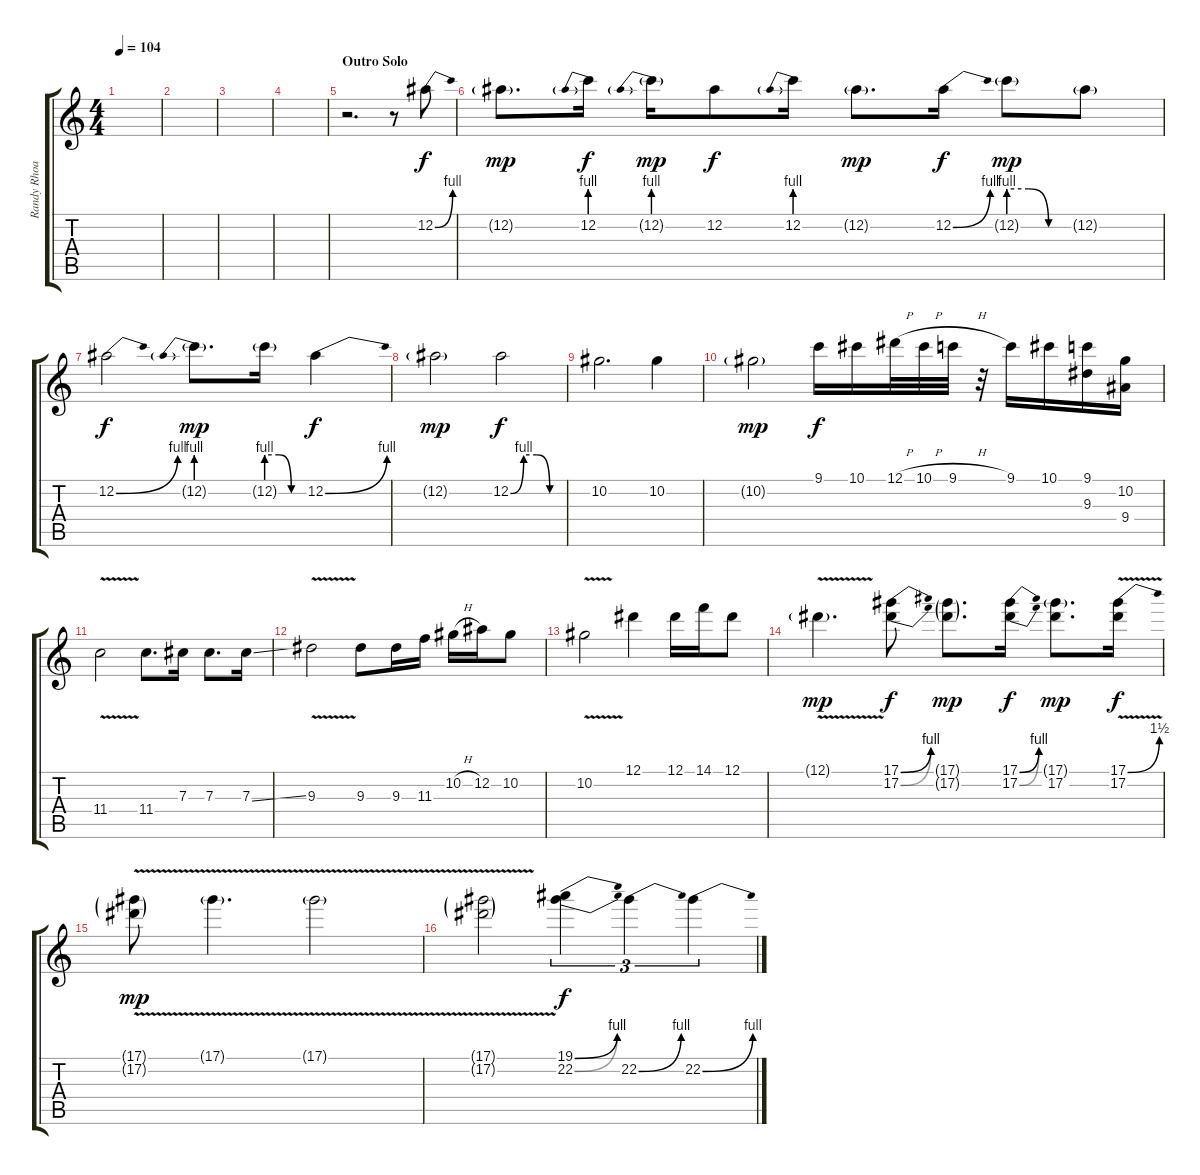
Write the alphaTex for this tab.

\track ("Randy Rhoads (Lead)" "Randy Rhoa") {instrument overdrivenguitar}
\staff {score tabs}
\tuning (Eb4 Bb3 Gb3 Db3 Ab2 Eb2) {hide}
\ts (4 4)
\tempo 104
\clef g2
\ks c
|
|
|
|
\section ("" "Outro Solo")
r.2{d} r.8 12.2{be (bend 0 0 60 4)}.8 |
12.2{g}.8{d dy mp} 12.2{be (prebend 0 4 60 4)}.16{dy f} 12.2{be (prebend 0 4 60 4) g}.16{dy mp} 12.2.8{dy f} 12.2{be (prebend 0 4 60 4)}.16 12.2{g}.8{d dy mp} 12.2{be (bend 0 0 60 4)}.16{dy f} 12.2{be (custom 0 4 20 4 40 0 60 0) g}.8{dy mp} 12.2{g}.8 |
12.2{be (bend 0 0 60 4)}.2{dy f} 12.2{be (prebend 0 4 60 4) g}.8{d dy mp} 12.2{be (custom 0 4 20 4 40 0 60 0) g}.16 12.2{be (bend 0 0 60 4)}.4{dy f} |
12.2{g}.2{dy mp} 12.2{be (custom 0 0 15 4 30 4 45 0 60 0)}.2{dy f} |
10.2.2{d} 10.2.4 |
10.2{g}.2{dy mp} 9.1.16{dy f} 10.1.16 12.1{h}.32 10.1{h}.32 9.1{h}.32 r.32 9.1.16 10.1.16 (9.1 9.3).16 (10.2 9.4).16 |
11.4{v}.2 11.4.8{d} 7.3.16 7.3.8{d} 7.3{ss}.16 |
9.3{v}.2 9.3.8 9.3.16 11.3.16 10.2{h}.16 12.2.16 10.2.8 |
10.2{v}.2 12.1.4 12.1.16 14.1.16 12.1.8 |
12.1{v g}.4{d dy mp} (17.1{be (bend 0 0 60 4)} 17.2{be (bend 0 0 60 4)}).8{dy f} (17.1{g} 17.2{g}).8{d dy mp} (17.1{be (bend 0 0 60 4)} 17.2{be (bend 0 0 60 4)}).16{dy f} (17.1{g} 17.2).8{d dy mp} (17.1{be (bend 0 0 60 6) v} 17.2).16{dy f} |
(17.1{v g} 17.2{v g}).8{dy mp} 17.1{v g}.4{d} 17.1{v g}.2 |
(17.1{v g} 17.2{v g}).2 (19.1{be (bend 0 0 60 4)} 22.2{be (bend 0 0 60 4)}).4{tu (3 2) dy f} 22.2{be (bend 0 0 60 4)}.4{tu (3 2)} 22.2{be (bend 0 0 60 4)}.4{tu (3 2)}
